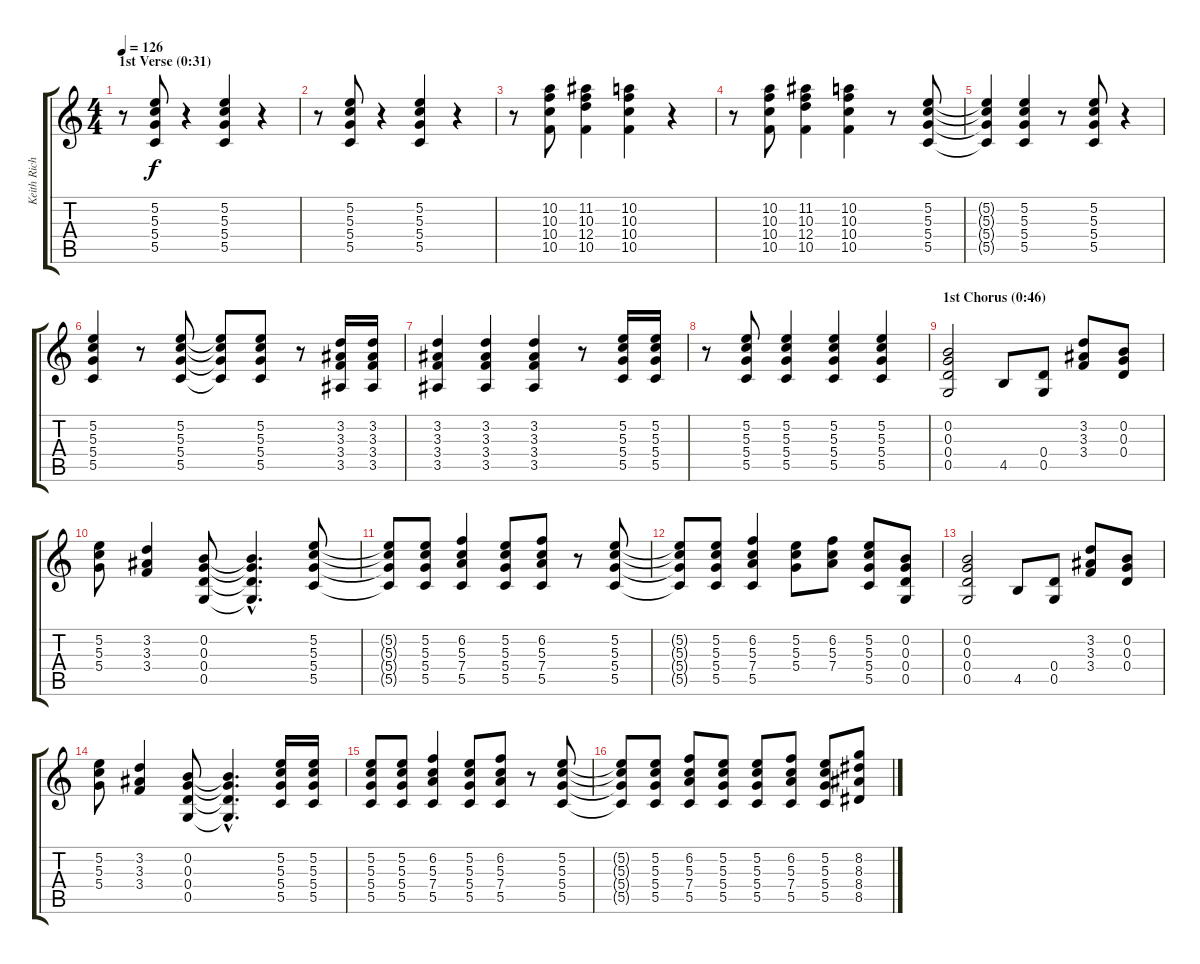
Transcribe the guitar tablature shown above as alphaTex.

\track ("Keith Richards" "Keith Rich") {instrument electricguitarclean}
\staff {score tabs}
\tuning (D4 B3 G3 D3 G2 D2) {hide}
\ts (4 4)
\section ("" "1st Verse (0:31)")
\tempo 126
\clef g2
\ks c
r.8{dy f} (5.2 5.3 5.4 5.5).8 r.4 (5.2 5.3 5.4 5.5).4 r.4 |
r.8 (5.2 5.3 5.4 5.5).8 r.4 (5.2 5.3 5.4 5.5).4 r.4 |
r.8 (10.2 10.3 10.4 10.5).8 (11.2 10.3 12.4 10.5).4 (10.2 10.3 10.4 10.5).4 r.4 |
r.8 (10.2 10.3 10.4 10.5).8 (11.2 10.3 12.4 10.5).4 (10.2 10.3 10.4 10.5).4 r.8 (5.2 5.3 5.4 5.5).8 |
(5.2{t} 5.3{t} 5.4{t} 5.5{t}).4 (5.2 5.3 5.4 5.5).4 r.8 (5.2 5.3 5.4 5.5).8 r.4 |
(5.2 5.3 5.4 5.5).4 r.8 (5.2 5.3 5.4 5.5).8 (5.2{t} 5.3{t} 5.4{t} 5.5{t}).8 (5.2 5.3 5.4 5.5).8 r.8 (3.2 3.3 3.4 3.5).16 (3.2 3.3 3.4 3.5).16 |
(3.2 3.3 3.4 3.5).4 (3.2 3.3 3.4 3.5).4 (3.2 3.3 3.4 3.5).4 r.8 (5.2 5.3 5.4 5.5).16 (5.2 5.3 5.4 5.5).16 |
r.8 (5.2 5.3 5.4 5.5).8 (5.2 5.3 5.4 5.5).4 (5.2 5.3 5.4 5.5).4 (5.2 5.3 5.4 5.5).4 |
\section ("" "1st Chorus (0:46)")
(0.2 0.3 0.4 0.5).2 4.5.8 (0.4 0.5).8 (3.2 3.3 3.4).8 (0.2 0.3 0.4).8 |
(5.2 5.3 5.4).8 (3.2 3.3 3.4).4 (0.2 0.3 0.4 0.5).8 (0.2{hac t} 0.3{hac t} 0.4{hac t} 0.5{hac t}).4{d} (5.2 5.3 5.4 5.5).8 |
(5.2{t} 5.3{t} 5.4{t} 5.5{t}).8 (5.2 5.3 5.4 5.5).8 (6.2 5.3 7.4 5.5).4 (5.2 5.3 5.4 5.5).8 (6.2 5.3 7.4 5.5).8 r.8 (5.2 5.3 5.4 5.5).8 |
(5.2{t} 5.3{t} 5.4{t} 5.5{t}).8 (5.2 5.3 5.4 5.5).8 (6.2 5.3 7.4 5.5).4 (5.2 5.3 5.4).8 (6.2 5.3 7.4).8 (5.2 5.3 5.4 5.5).8 (0.2 0.3 0.4 0.5).8 |
(0.2 0.3 0.4 0.5).2 4.5.8 (0.4 0.5).8 (3.2 3.3 3.4).8 (0.2 0.3 0.4).8 |
(5.2 5.3 5.4).8 (3.2 3.3 3.4).4 (0.2 0.3 0.4 0.5).8 (0.2{hac t} 0.3{hac t} 0.4{hac t} 0.5{hac t}).4{d} (5.2 5.3 5.4 5.5).16 (5.2 5.3 5.4 5.5).16 |
(5.2 5.3 5.4 5.5).8 (5.2 5.3 5.4 5.5).8 (6.2 5.3 7.4 5.5).4 (5.2 5.3 5.4 5.5).8 (6.2 5.3 7.4 5.5).8 r.8 (5.2 5.3 5.4 5.5).8 |
(5.2{t} 5.3{t} 5.4{t} 5.5{t}).8 (5.2 5.3 5.4 5.5).8 (6.2 5.3 7.4 5.5).8 (5.2 5.3 5.4 5.5).8 (5.2 5.3 5.4 5.5).8 (6.2 5.3 7.4 5.5).8 (5.2 5.3 5.4 5.5).8 (8.2 8.3 8.4 8.5).8
